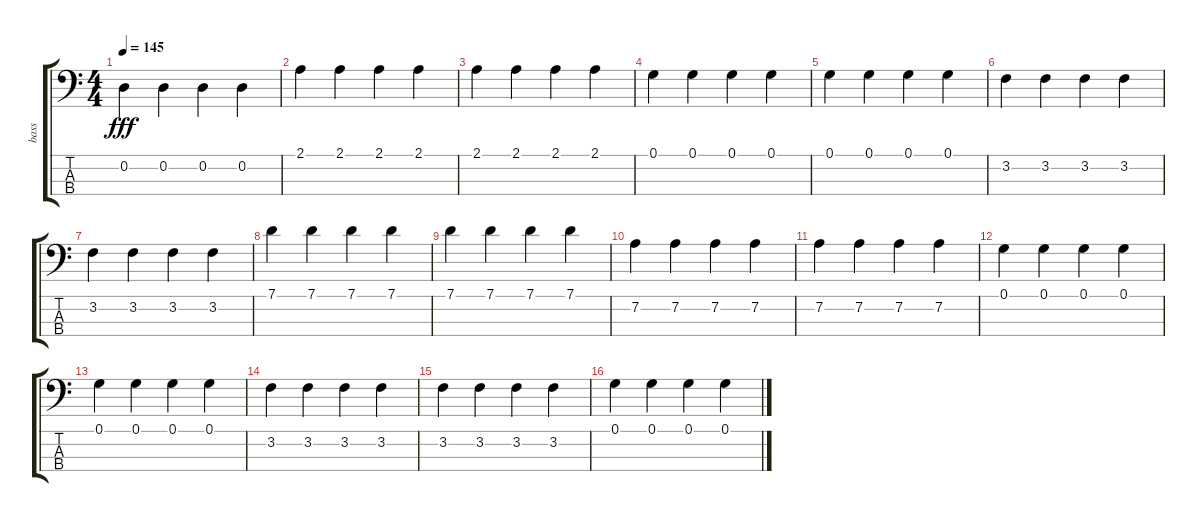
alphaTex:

\track ("bass" "bass") {instrument electricbassfinger}
\staff {score tabs}
\tuning (G2 D2 A1 E1) {hide}
\ts (4 4)
\tempo 145
\clef f4
\ks c
0.2.4{dy fff} 0.2.4 0.2.4 0.2.4 |
2.1.4 2.1.4 2.1.4 2.1.4 |
2.1.4 2.1.4 2.1.4 2.1.4 |
0.1.4 0.1.4 0.1.4 0.1.4 |
0.1.4 0.1.4 0.1.4 0.1.4 |
3.2.4 3.2.4 3.2.4 3.2.4 |
3.2.4 3.2.4 3.2.4 3.2.4 |
7.1.4 7.1.4 7.1.4 7.1.4 |
7.1.4 7.1.4 7.1.4 7.1.4 |
7.2.4 7.2.4 7.2.4 7.2.4 |
7.2.4 7.2.4 7.2.4 7.2.4 |
0.1.4 0.1.4 0.1.4 0.1.4 |
0.1.4 0.1.4 0.1.4 0.1.4 |
3.2.4 3.2.4 3.2.4 3.2.4 |
3.2.4 3.2.4 3.2.4 3.2.4 |
0.1.4 0.1.4 0.1.4 0.1.4
